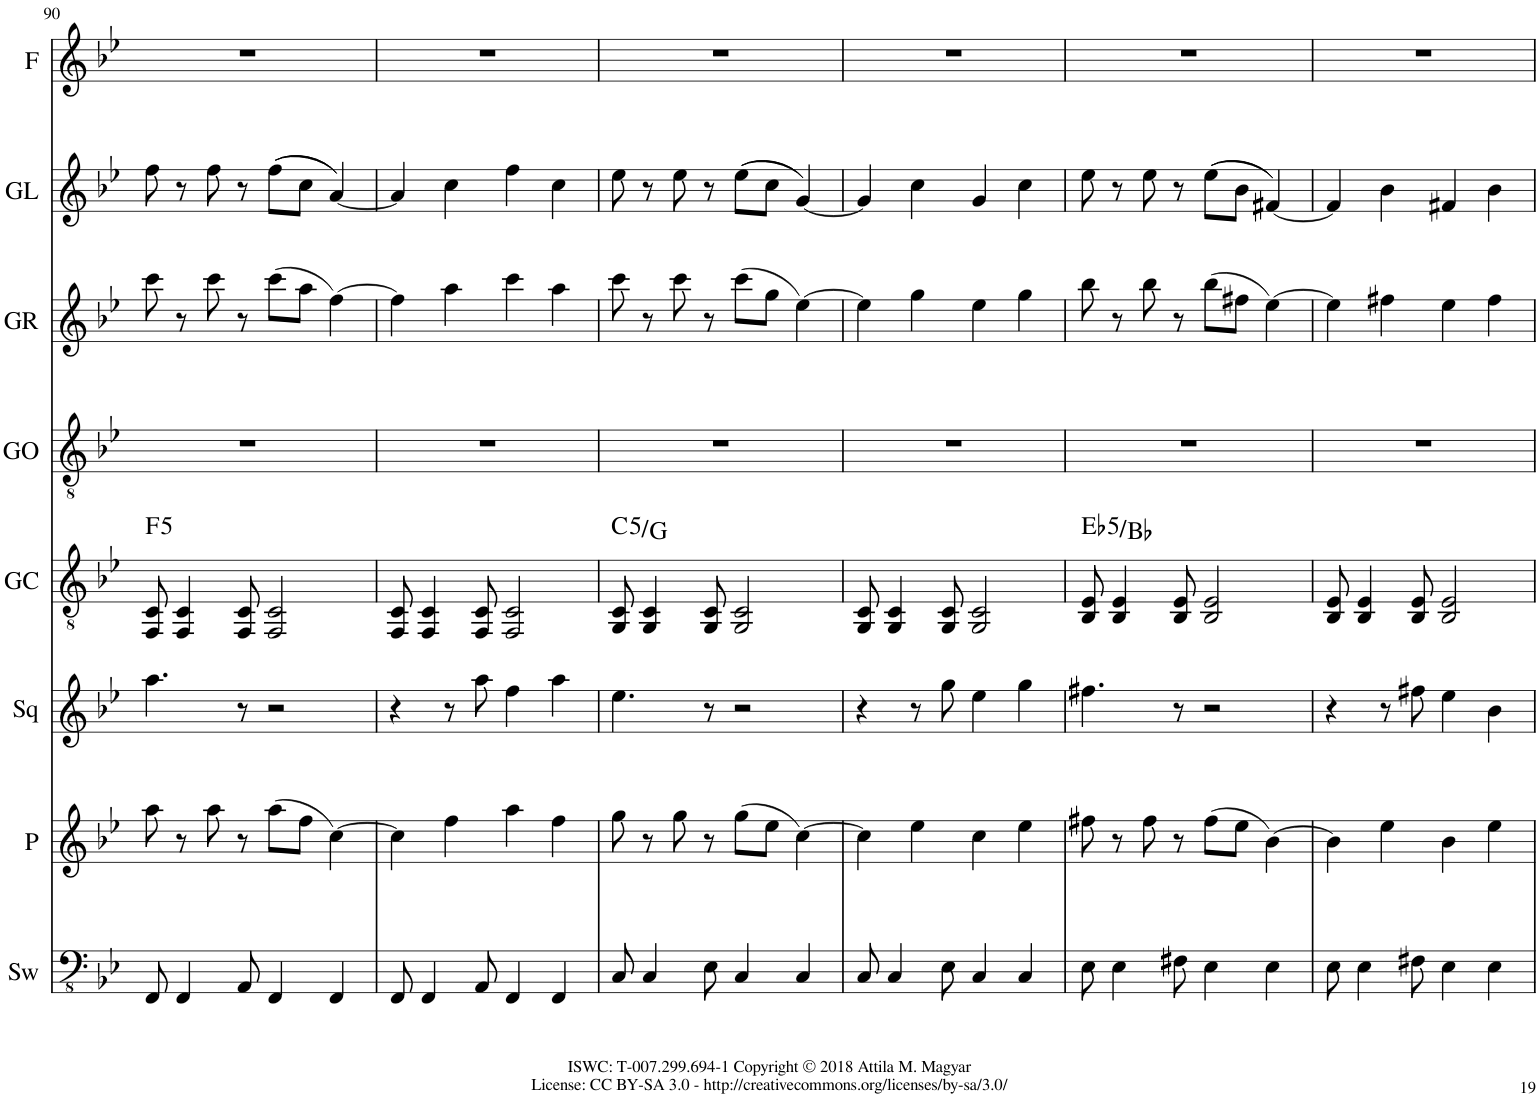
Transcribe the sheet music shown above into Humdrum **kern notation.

**kern	**kern	**kern	**kern	**harte	**kern	**kern	**kern	**kern
*part8	*part7	*part6	*part5	*part5	*part4	*part3	*part2	*part1
*staff8	*staff7	*staff6	*staff5	*	*staff4	*staff3	*staff2	*staff1
*I"Saw	*I"Piano	*I"Square	*I"Guitar Center	*	*I"Guitar Outro	*I"Guitar Right	*I"Guitar Left	*I"Flute
*I'Sw	*I'P	*I'Sq	*I'GC	*	*I'GO	*I'GR	*I'GL	*I'F
!!LO:PB:g=z
*clefFv4	*clefG2	*clefG2	*clefGv2	*	*clefGv2	*clefG2	*clefG2	*clefG2
*k[b-e-]	*k[b-e-]	*k[b-e-]	*k[b-e-]	*	*k[b-e-]	*k[b-e-]	*k[b-e-]	*k[b-e-]
*M4/4	*M4/4	*M4/4	*M4/4	*	*M4/4	*M4/4	*M4/4	*M4/4
=90	=90	=90	=90	=90	=90	=90	=90	=90
!	!	!	!	!LO:H:kt=5	!	!	!	!
8FFF/	8aa\	4.aa\	8FF/ 8C/	F:(1,5)	1r	8ccc\	8ff\	1r
4FFF/	8r	.	4FF/ 4C/	.	.	8r	8r	.
.	8aa\	.	.	.	.	8ccc\	8ff\	.
8AAA/	8r	8r	8FF/ 8C/	.	.	8r	8r	.
4FFF/	(8aa\L	2r	2FF/ 2C/	.	.	(8ccc\L	((8ff\L	.
.	8ff\J	.	.	.	.	8aa\J	8cc\J	.
4FFF/	[4cc\)	.	.	.	.	[4ff\)	[4a/))	.
=91	=91	=91	=91	=91	=91	=91	=91	=91
8FFF/	4cc\]	4r	8FF/ 8C/	.	1r	4ff\]	4a/]	1r
4FFF/	.	.	4FF/ 4C/	.	.	.	.	.
.	4ff\	8r	.	.	.	4aa\	4cc\	.
8AAA/	.	8aa\	8FF/ 8C/	.	.	.	.	.
4FFF/	4aa\	4ff\	2FF/ 2C/	.	.	4ccc\	4ff\	.
4FFF/	4ff\	4aa\	.	.	.	4aa\	4cc\	.
=92	=92	=92	=92	=92	=92	=92	=92	=92
!	!	!	!	!LO:H:kt=5	!	!	!	!
8CC/	8gg\	4.ee-\	8GG/ 8C/	C:(1,5)/5	1r	8ccc\	8ee-\	1r
4CC/	8r	.	4GG/ 4C/	.	.	8r	8r	.
.	8gg\	.	.	.	.	8ccc\	8ee-\	.
8EE-\	8r	8r	8GG/ 8C/	.	.	8r	8r	.
4CC/	(8gg\L	2r	2GG/ 2C/	.	.	(8ccc\L	((8ee-\L	.
.	8ee-\J	.	.	.	.	8gg\J	8cc\J	.
4CC/	[4cc\)	.	.	.	.	[4ee-\)	[4g/))	.
=93	=93	=93	=93	=93	=93	=93	=93	=93
8CC/	4cc\]	4r	8GG/ 8C/	.	1r	4ee-\]	4g/]	1r
4CC/	.	.	4GG/ 4C/	.	.	.	.	.
.	4ee-\	8r	.	.	.	4gg\	4cc\	.
8EE-\	.	8gg\	8GG/ 8C/	.	.	.	.	.
4CC/	4cc\	4ee-\	2GG/ 2C/	.	.	4ee-\	4g/	.
4CC/	4ee-\	4gg\	.	.	.	4gg\	4cc\	.
=94	=94	=94	=94	=94	=94	=94	=94	=94
!	!	!	!	!LO:H:kt=5	!	!	!	!
8EE-\	8ff#X\	4.ff#X\	8BB-/ 8E-/	Eb:(1,5)/5	1r	8bb-\	8ee-\	1r
4EE-\	8r	.	4BB-/ 4E-/	.	.	8r	8r	.
.	8ff#\	.	.	.	.	8bb-\	8ee-\	.
8FF#X\	8r	8r	8BB-/ 8E-/	.	.	8r	8r	.
4EE-\	(8ff#\L	2r	2BB-/ 2E-/	.	.	(8bb-\L	((8ee-\L	.
.	8ee-\J	.	.	.	.	8ff#X\J	8b-\J	.
4EE-\	[4b-\)	.	.	.	.	[4ee-\)	[4f#X/))	.
=95	=95	=95	=95	=95	=95	=95	=95	=95
8EE-\	4b-\]	4r	8BB-/ 8E-/	.	1r	4ee-\]	4f#/]	1r
4EE-\	.	.	4BB-/ 4E-/	.	.	.	.	.
.	4ee-\	8r	.	.	.	4ff#X\	4b-\	.
8FF#X\	.	8ff#X\	8BB-/ 8E-/	.	.	.	.	.
4EE-\	4b-\	4ee-\	2BB-/ 2E-/	.	.	4ee-\	4f#X/	.
4EE-\	4ee-\	4b-\	.	.	.	4ff#\	4b-\	.
=	=	=	=	=	=	=	=	=
*-	*-	*-	*-	*-	*-	*-	*-	*-
